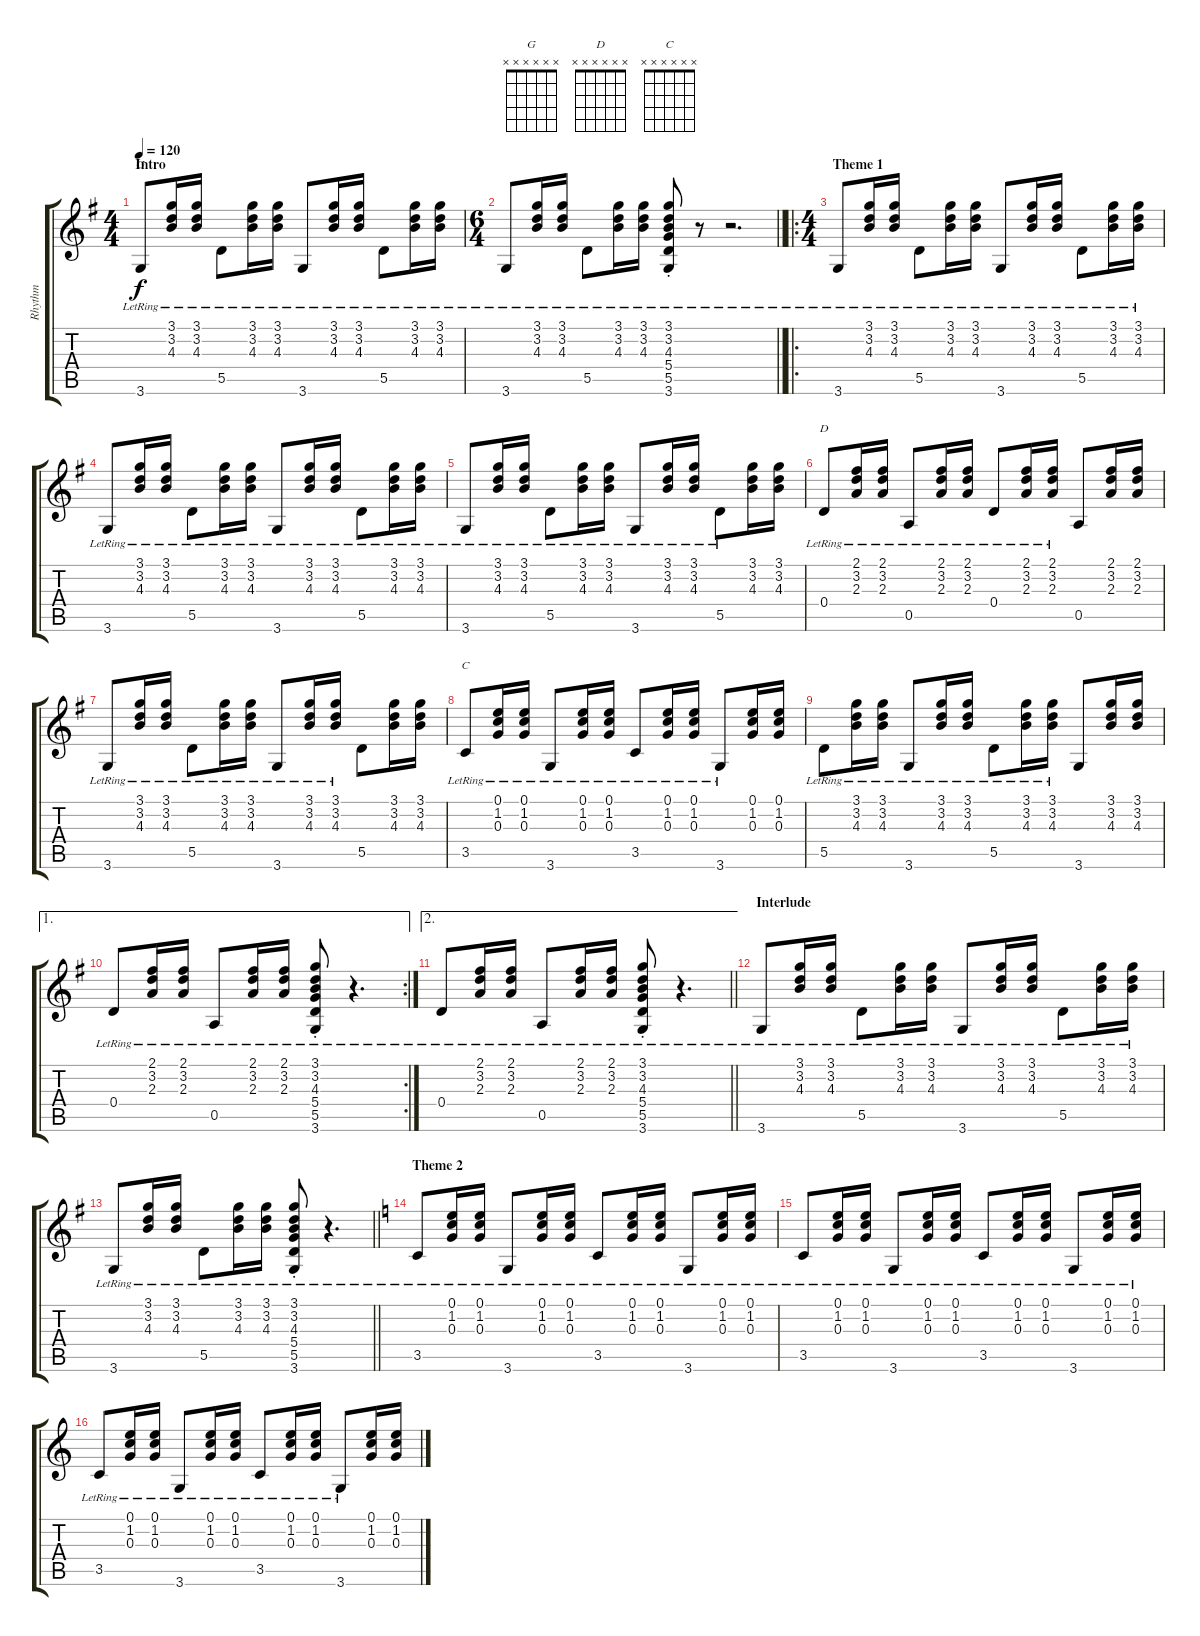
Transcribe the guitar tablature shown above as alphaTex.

\track ("Rhythm" "Rhythm") {instrument acousticguitarsteel}
\staff {score tabs}
\tuning (E4 B3 G3 D3 A2 E2) {hide}
\chord ("G" x x x x x x)
\chord ("D" x x x x x x)
\chord ("C" x x x x x x)
\ts (4 4)
\section ("" "Intro")
\tempo 120
\clef g2
\ks g
3.6{lr}.8{ch "G" dy f instrument acousticguitarsteel} (3.1{lr} 3.2{lr} 4.3{lr}).16 (3.1{lr} 3.2{lr} 4.3{lr}).16 5.5{lr}.8 (3.1{lr} 3.2{lr} 4.3{lr}).16 (3.1{lr} 3.2{lr} 4.3{lr}).16 3.6{lr}.8 (3.1{lr} 3.2{lr} 4.3{lr}).16 (3.1{lr} 3.2{lr} 4.3{lr}).16 5.5{lr}.8 (3.1{lr} 3.2{lr} 4.3{lr}).16 (3.1{lr} 3.2{lr} 4.3{lr}).16 |
\ts (6 4)
\barLineRight lightlight
3.6{lr}.8 (3.1{lr} 3.2{lr} 4.3{lr}).16 (3.1{lr} 3.2{lr} 4.3{lr}).16{beam split} 5.5{lr}.8 (3.1{lr} 3.2{lr} 4.3{lr}).16 (3.1{lr} 3.2{lr} 4.3{lr}).16{beam split} (3.1{st} 3.2{st} 4.3{st} 5.4{st} 5.5{st} 3.6{st lr}).8 r.8 r.2{d} |
\ro
\ts (4 4)
\section ("" "Theme 1")
3.6{lr}.8 (3.1{lr} 3.2{lr} 4.3{lr}).16 (3.1{lr} 3.2{lr} 4.3{lr}).16 5.5{lr}.8 (3.1{lr} 3.2{lr} 4.3{lr}).16 (3.1{lr} 3.2{lr} 4.3{lr}).16 3.6{lr}.8 (3.1{lr} 3.2{lr} 4.3{lr}).16 (3.1{lr} 3.2{lr} 4.3{lr}).16 5.5{lr}.8 (3.1{lr} 3.2{lr} 4.3{lr}).16 (3.1{lr} 3.2{lr} 4.3{lr}).16 |
3.6{lr}.8 (3.1{lr} 3.2{lr} 4.3{lr}).16 (3.1{lr} 3.2{lr} 4.3{lr}).16 5.5{lr}.8 (3.1{lr} 3.2{lr} 4.3{lr}).16 (3.1{lr} 3.2{lr} 4.3{lr}).16 3.6{lr}.8 (3.1{lr} 3.2{lr} 4.3{lr}).16 (3.1{lr} 3.2{lr} 4.3{lr}).16 5.5{lr}.8 (3.1{lr} 3.2{lr} 4.3{lr}).16 (3.1{lr} 3.2{lr} 4.3{lr}).16 |
3.6{lr}.8 (3.1{lr} 3.2{lr} 4.3{lr}).16 (3.1{lr} 3.2{lr} 4.3{lr}).16 5.5{lr}.8 (3.1{lr} 3.2{lr} 4.3{lr}).16 (3.1{lr} 3.2{lr} 4.3{lr}).16 3.6{lr}.8 (3.1{lr} 3.2{lr} 4.3{lr}).16 (3.1{lr} 3.2{lr} 4.3{lr}).16 5.5{lr}.8 (3.1 3.2 4.3).16 (3.1 3.2 4.3).16 |
0.4{lr}.8{ch "D"} (2.1{lr} 3.2{lr} 2.3{lr}).16 (2.1{lr} 3.2{lr} 2.3{lr}).16 0.5{lr}.8 (2.1{lr} 3.2{lr} 2.3{lr}).16 (2.1{lr} 3.2{lr} 2.3{lr}).16 0.4{lr}.8 (2.1{lr} 3.2{lr} 2.3{lr}).16 (2.1{lr} 3.2{lr} 2.3{lr}).16 0.5.8 (2.1 3.2 2.3).16 (2.1 3.2 2.3).16 |
3.6{lr}.8 (3.1{lr} 3.2{lr} 4.3{lr}).16 (3.1{lr} 3.2{lr} 4.3{lr}).16 5.5{lr}.8 (3.1{lr} 3.2{lr} 4.3{lr}).16 (3.1{lr} 3.2{lr} 4.3{lr}).16 3.6{lr}.8 (3.1{lr} 3.2{lr} 4.3{lr}).16 (3.1{lr} 3.2{lr} 4.3{lr}).16 5.5.8 (3.1 3.2 4.3).16 (3.1 3.2 4.3).16 |
3.5{lr}.8{ch "C"} (0.1{lr} 1.2{lr} 0.3{lr}).16 (0.1{lr} 1.2{lr} 0.3{lr}).16 3.6{lr}.8 (0.1{lr} 1.2{lr} 0.3{lr}).16 (0.1{lr} 1.2{lr} 0.3{lr}).16 3.5{lr}.8 (0.1{lr} 1.2{lr} 0.3{lr}).16 (0.1{lr} 1.2{lr} 0.3{lr}).16 3.6{lr}.8 (0.1 1.2 0.3).16 (0.1 1.2 0.3).16 |
5.5{lr}.8 (3.1{lr} 3.2{lr} 4.3{lr}).16 (3.1{lr} 3.2{lr} 4.3{lr}).16 3.6{lr}.8 (3.1{lr} 3.2{lr} 4.3{lr}).16 (3.1{lr} 3.2{lr} 4.3{lr}).16 5.5{lr}.8 (3.1{lr} 3.2{lr} 4.3{lr}).16 (3.1{lr} 3.2{lr} 4.3{lr}).16 3.6.8 (3.1 3.2 4.3).16 (3.1 3.2 4.3).16 |
\ae 1
\rc 2
0.4{lr}.8 (2.1{lr} 3.2{lr} 2.3{lr}).16 (2.1{lr} 3.2{lr} 2.3{lr}).16 0.5{lr}.8 (2.1{lr} 3.2{lr} 2.3{lr}).16 (2.1{lr} 3.2{lr} 2.3{lr}).16 (3.1{st} 3.2{st} 4.3{st} 5.4{st} 5.5{st} 3.6{st lr}).8 r.4{d} |
\ae 2
\barLineRight lightlight
0.4{lr}.8 (2.1{lr} 3.2{lr} 2.3{lr}).16 (2.1{lr} 3.2{lr} 2.3{lr}).16 0.5{lr}.8 (2.1{lr} 3.2{lr} 2.3{lr}).16 (2.1{lr} 3.2{lr} 2.3{lr}).16 (3.1{st} 3.2{st} 4.3{st} 5.4{st} 5.5{st} 3.6{st lr}).8 r.4{d} |
\section ("" "Interlude")
3.6{lr}.8 (3.1{lr} 3.2{lr} 4.3{lr}).16 (3.1{lr} 3.2{lr} 4.3{lr}).16 5.5{lr}.8 (3.1{lr} 3.2{lr} 4.3{lr}).16 (3.1{lr} 3.2{lr} 4.3{lr}).16 3.6{lr}.8 (3.1{lr} 3.2{lr} 4.3{lr}).16 (3.1{lr} 3.2{lr} 4.3{lr}).16 5.5{lr}.8 (3.1{lr} 3.2{lr} 4.3{lr}).16 (3.1{lr} 3.2{lr} 4.3{lr}).16 |
\barLineRight lightlight
3.6{lr}.8 (3.1{lr} 3.2{lr} 4.3{lr}).16 (3.1{lr} 3.2{lr} 4.3{lr}).16 5.5{lr}.8 (3.1{lr} 3.2{lr} 4.3{lr}).16 (3.1{lr} 3.2{lr} 4.3{lr}).16 (3.1{st} 3.2{st} 4.3{st} 5.4{st} 5.5{st} 3.6{st lr}).8 r.4{d} |
\section ("" "Theme 2")
\ks c
3.5{lr}.8 (0.1{lr} 1.2{lr} 0.3{lr}).16 (0.1{lr} 1.2{lr} 0.3{lr}).16 3.6{lr}.8 (0.1{lr} 1.2{lr} 0.3{lr}).16 (0.1{lr} 1.2{lr} 0.3{lr}).16 3.5{lr}.8 (0.1{lr} 1.2{lr} 0.3{lr}).16 (0.1{lr} 1.2{lr} 0.3{lr}).16 3.6{lr}.8 (0.1{lr} 1.2{lr} 0.3{lr}).16 (0.1{lr} 1.2{lr} 0.3{lr}).16 |
3.5{lr}.8 (0.1{lr} 1.2{lr} 0.3{lr}).16 (0.1{lr} 1.2{lr} 0.3{lr}).16 3.6{lr}.8 (0.1{lr} 1.2{lr} 0.3{lr}).16 (0.1{lr} 1.2{lr} 0.3{lr}).16 3.5{lr}.8 (0.1{lr} 1.2{lr} 0.3{lr}).16 (0.1{lr} 1.2{lr} 0.3{lr}).16 3.6{lr}.8 (0.1{lr} 1.2{lr} 0.3{lr}).16 (0.1{lr} 1.2{lr} 0.3{lr}).16 |
3.5{lr}.8 (0.1{lr} 1.2{lr} 0.3{lr}).16 (0.1{lr} 1.2{lr} 0.3{lr}).16 3.6{lr}.8 (0.1{lr} 1.2{lr} 0.3{lr}).16 (0.1{lr} 1.2{lr} 0.3{lr}).16 3.5{lr}.8 (0.1{lr} 1.2{lr} 0.3{lr}).16 (0.1{lr} 1.2{lr} 0.3{lr}).16 3.6{lr}.8 (0.1 1.2 0.3).16 (0.1 1.2 0.3).16
